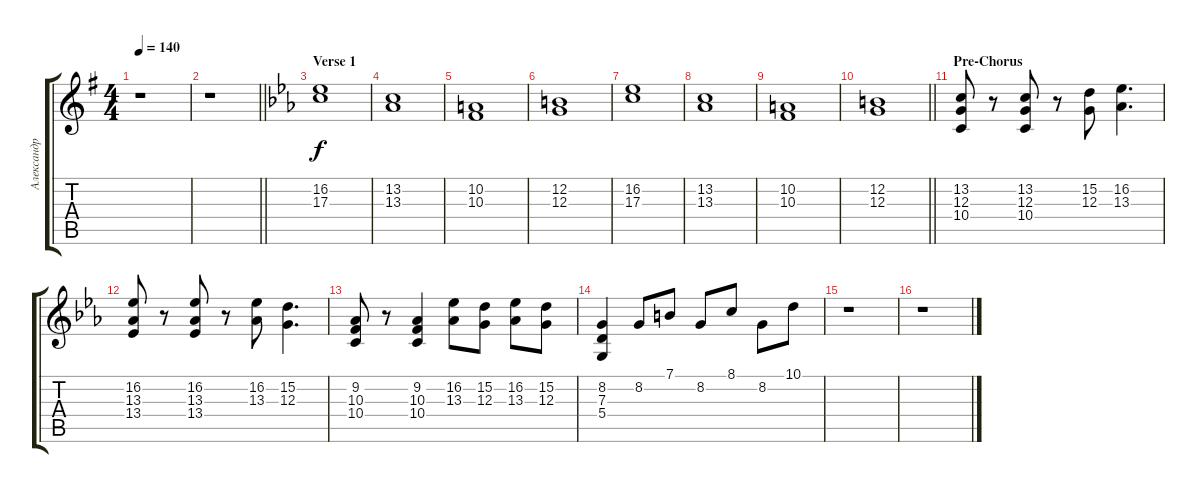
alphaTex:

\track ("Александр Андрюхин" "Александр ") {instrument synthstrings1}
\staff {score tabs}
\tuning (E4 B3 G3 D3 A2 E2) {hide}
\ts (4 4)
\tempo 140
\clef g2
\ks g
r.1{dy f} |
\barLineRight lightlight
r.1 |
\section ("" "Verse 1")
\ks eb
(16.2 17.3).1 |
(13.2 13.3).1 |
(10.2 10.3).1 |
(12.2 12.3).1 |
(16.2 17.3).1 |
(13.2 13.3).1 |
(10.2 10.3).1 |
\barLineRight lightlight
(12.2 12.3).1 |
\section ("" "Pre-Chorus")
(13.2 12.3 10.4).8 r.8 (13.2 12.3 10.4).8 r.8 (15.2 12.3).8 (16.2 13.3).4{d} |
(16.2 13.3 13.4).8 r.8 (16.2 13.3 13.4).8 r.8 (16.2 13.3).8 (15.2 12.3).4{d} |
(9.2 10.3 10.4).8 r.8 (9.2 10.3 10.4).4 (16.2 13.3).8 (15.2 12.3).8 (16.2 13.3).8 (15.2 12.3).8 |
(8.2 7.3 5.4).4 8.2.8 7.1.8 8.2.8 8.1.8 8.2.8 10.1.8 |
r.1 |
r.1
